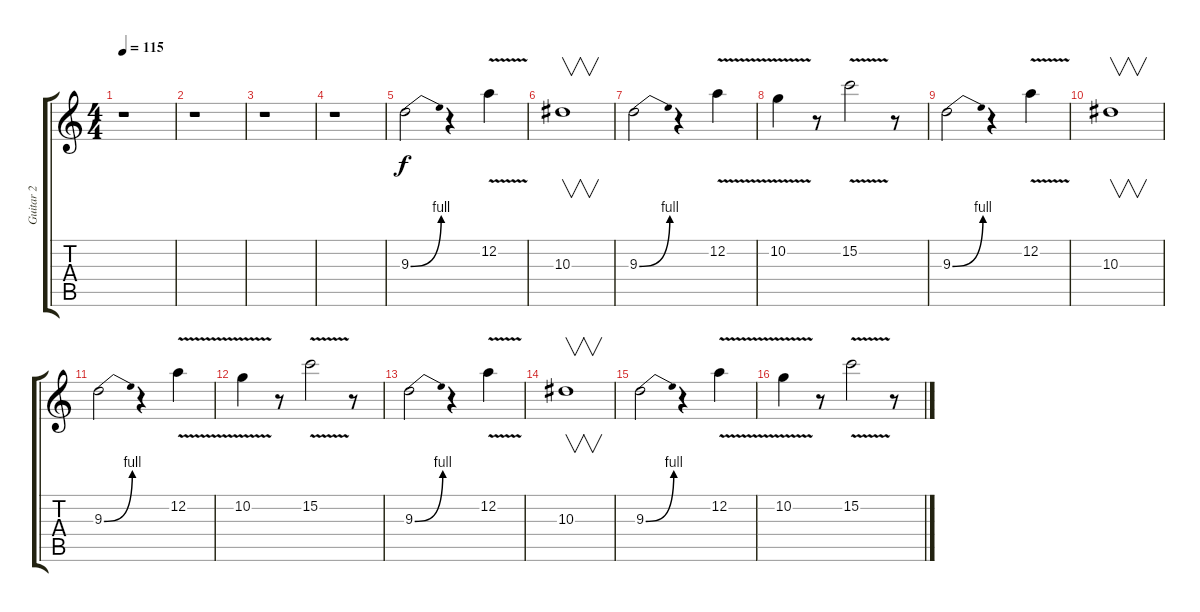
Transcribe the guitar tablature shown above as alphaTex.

\track ("Guitar 2" "Guitar 2") {instrument distortionguitar}
\staff {score tabs}
\tuning (D4 A3 F3 C3 G2 C2) {hide}
\ts (4 4)
\tempo 115
\clef g2
\ks c
r.1{dy f instrument distortionguitar} |
r.1 |
r.1 |
r.1 |
9.3{be (bend 0 0 60 4)}.2 r.4 12.2{v}.4 |
10.3.1{v} |
9.3{be (bend 0 0 60 4)}.2 r.4 12.2{v}.4 |
10.2{v}.4 r.8 15.2{v}.2 r.8 |
9.3{be (bend 0 0 60 4)}.2 r.4 12.2{v}.4 |
10.3.1{v} |
9.3{be (bend 0 0 60 4)}.2 r.4 12.2{v}.4 |
10.2{v}.4 r.8 15.2{v}.2 r.8 |
9.3{be (bend 0 0 60 4)}.2 r.4 12.2{v}.4 |
10.3.1{v} |
9.3{be (bend 0 0 60 4)}.2 r.4 12.2{v}.4 |
10.2{v}.4 r.8 15.2{v}.2 r.8
